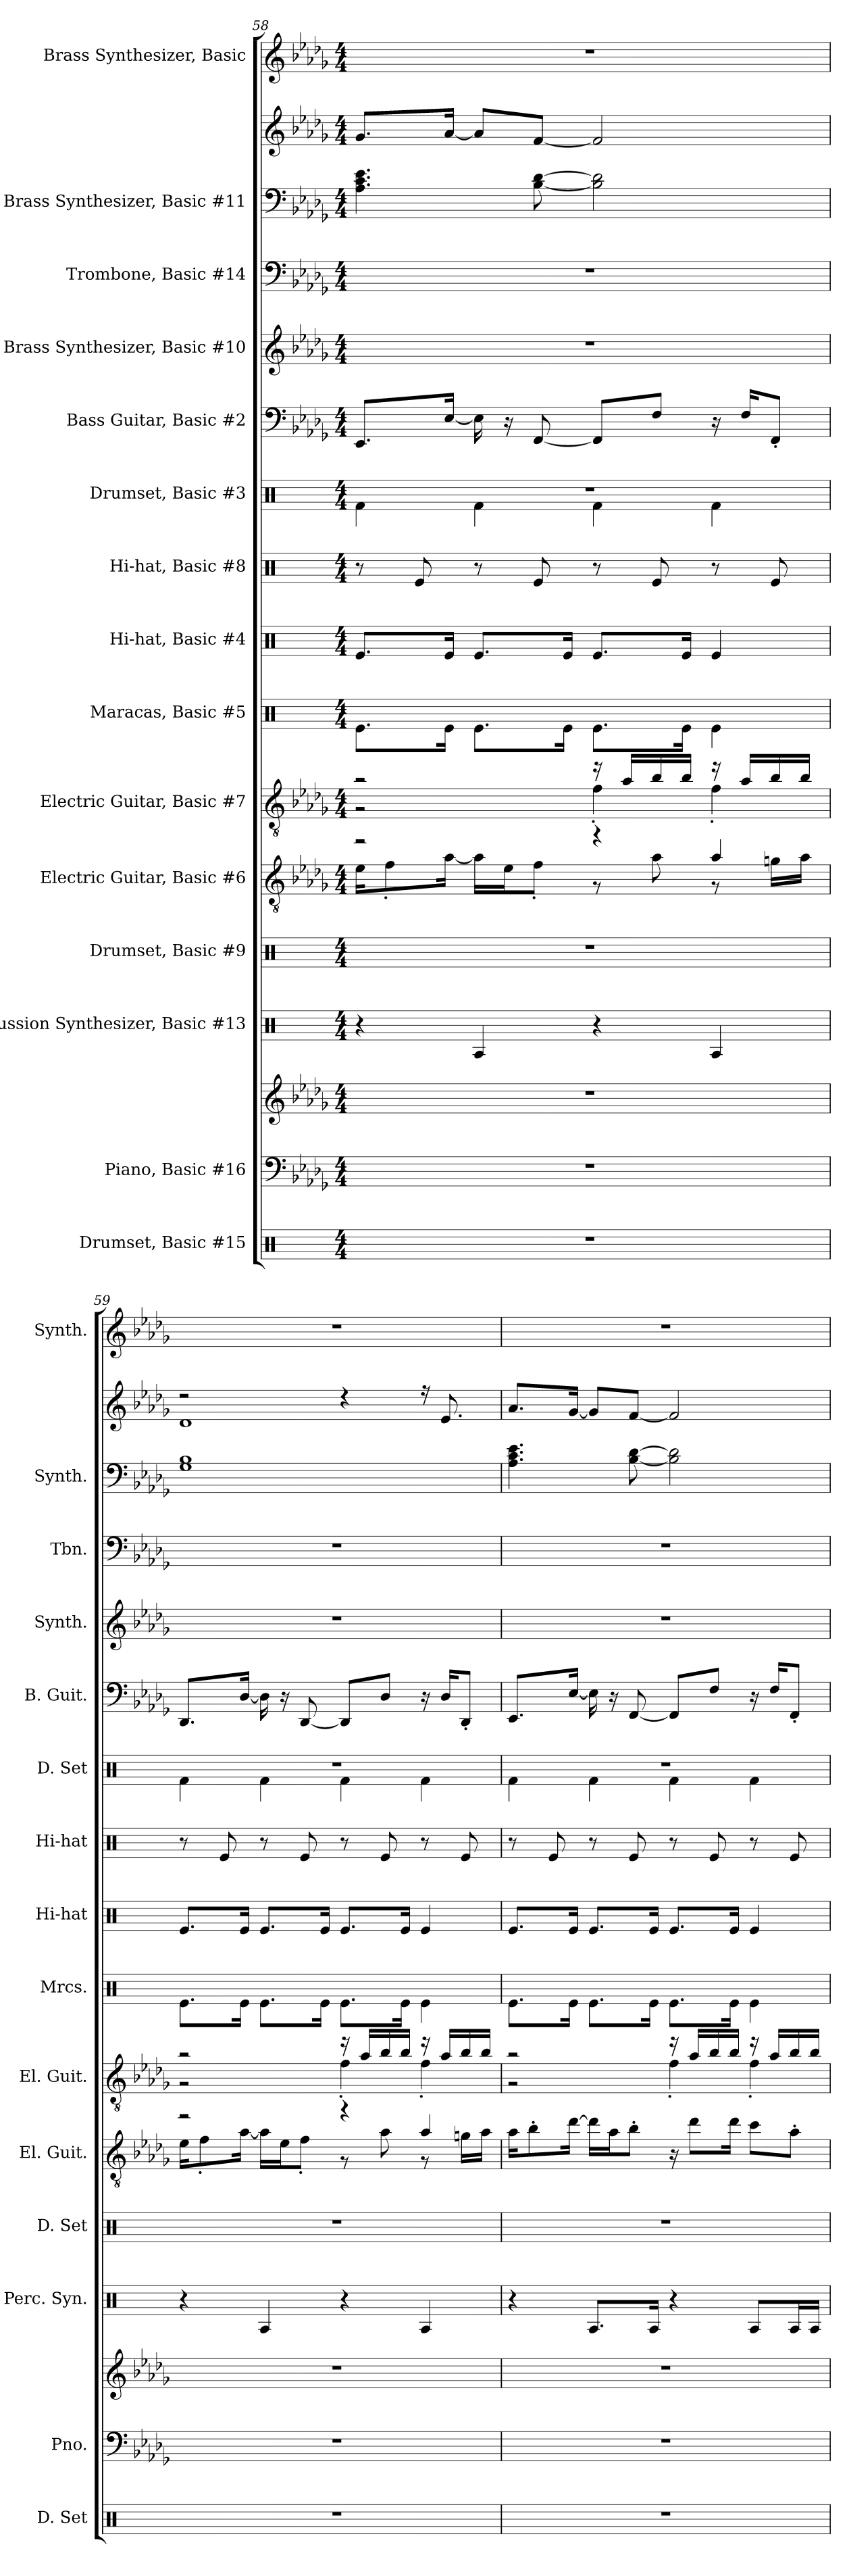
**kern	**kern	**kern	**kern	**kern	**kern	**kern	**kern	**kern	**kern	**kern	**kern	**kern	**kern	**kern	**kern	**kern
*part15	*part14	*part14	*part13	*part12	*part11	*part10	*part9	*part8	*part7	*part6	*part5	*part4	*part3	*part2	*part2	*part1
*staff17	*staff16	*staff15	*staff14	*staff13	*staff12	*staff11	*staff10	*staff9	*staff8	*staff7	*staff6	*staff5	*staff4	*staff3	*staff2	*staff1
*I"Drumset, Basic #15	*I"Piano, Basic #16	*	*I"Percussion Synthesizer, Basic #13	*I"Drumset, Basic #9	*I"Electric Guitar, Basic #6	*I"Electric Guitar, Basic #7	*I"Maracas, Basic #5	*I"Hi-hat, Basic #4	*I"Hi-hat, Basic #8	*I"Drumset, Basic #3	*I"Bass Guitar, Basic #2	*I"Brass Synthesizer, Basic #10	*I"Trombone, Basic #14	*I"Brass Synthesizer, Basic #11	*	*I"Brass Synthesizer, Basic
*I'D. Set	*I'Pno.	*	*I'Perc. Syn.	*I'D. Set	*I'El. Guit.	*I'El. Guit.	*I'Mrcs.	*I'Hi-hat	*I'Hi-hat	*I'D. Set	*I'B. Guit.	*I'Synth.	*I'Tbn.	*I'Synth.	*	*I'Synth.
!!LO:PB:g=z
*clefX	*clefF4	*clefG2	*clefX	*clefX	*clefGv2	*clefGv2	*clefX	*clefX	*clefX	*clefX	*clefF4	*clefG2	*clefF4	*clefF4	*clefG2	*clefG2
*	*	*	*	*	*	*	*	*	*	*	*ITrd7c12	*	*	*	*	*
*k[]	*k[b-e-a-d-g-]	*k[b-e-a-d-g-]	*k[]	*k[]	*k[b-e-a-d-g-]	*k[b-e-a-d-g-]	*k[]	*k[]	*k[]	*k[]	*k[b-e-a-d-g-]	*k[b-e-a-d-g-]	*k[b-e-a-d-g-]	*k[b-e-a-d-g-]	*k[b-e-a-d-g-]	*k[b-e-a-d-g-]
*M4/4	*M4/4	*M4/4	*M4/4	*M4/4	*M4/4	*M4/4	*M4/4	*M4/4	*M4/4	*M4/4	*M4/4	*M4/4	*M4/4	*M4/4	*M4/4	*M4/4
=58	=58	=58	=58	=58	=58	=58	=58	=58	=58	=58	=58	=58	=58	=58	=58	=58
*	*	*	*	*	*^	*^	*	*	*	*^	*	*	*	*	*	*
1r	1r	1r	4r	1r	2r	16e-\KL	2r	2r	8.Re\L	8.Re/L	8r	1r	4Rf\	8.EEE-/L	1r	1r	4.A-\ 4.c\ 4.e-\	8.g-/L	1r
.	.	.	.	.	.	8f'\	.	.	.	.	.	.	.	.	.	.	.	.	.
.	.	.	.	.	.	.	.	.	.	.	8Re/	.	.	.	.	.	.	.	.
.	.	.	.	.	.	[16a-\Jk	.	.	16Re\Jk	16Re/Jk	.	.	.	[16EE-/Jk	.	.	.	[16a-/Jk	.
.	.	.	4RA/	.	.	16a-\LL]	.	.	8.Re\L	8.Re/L	8r	.	4Rf\	16EE-\]	.	.	.	8a-/L]	.
.	.	.	.	.	.	16e-\J	.	.	.	.	.	.	.	16r	.	.	.	.	.
.	.	.	.	.	.	8f'\J	.	.	.	.	8Re/	.	.	[8FFF/	.	.	[8B-\ [8d-\	[8f/J	.
.	.	.	.	.	.	.	.	.	16Re\Jk	16Re/Jk	.	.	.	.	.	.	.	.	.
.	.	.	4r	.	4r	8r	16r	4f'\	8.Re\L	8.Re/L	8r	.	4Rf\	8FFF/L]	.	.	2B-\] 2d-\]	2f/]	.
.	.	.	.	.	.	.	16a-/LL	.	.	.	.	.	.	.	.	.	.	.	.
.	.	.	.	.	.	8a-\	16b-/	.	.	.	8Re/	.	.	8FF/J	.	.	.	.	.
.	.	.	.	.	.	.	16b-/JJ	.	16Re\Jk	16Re/Jk	.	.	.	.	.	.	.	.	.
.	.	.	4RA/	.	4a-/	8r	16r	4f'\	4Re\	4Re/	8r	.	4Rf\	16r	.	.	.	.	.
.	.	.	.	.	.	.	16a-/LL	.	.	.	.	.	.	16FF/KL	.	.	.	.	.
.	.	.	.	.	.	16gn\LL	16b-/	.	.	.	8Re/	.	.	8FFF'/J	.	.	.	.	.
.	.	.	.	.	.	16a-\JJ	16b-/JJ	.	.	.	.	.	.	.	.	.	.	.	.
=59	=59	=59	=59	=59	=59	=59	=59	=59	=59	=59	=59	=59	=59	=59	=59	=59	=59	=59	=59
*	*	*	*	*	*	*	*	*	*	*	*	*	*	*	*	*	*	*^	*
1r	1r	1r	4r	1r	2r	16e-\KL	2r	2r	8.Re\L	8.Re/L	8r	1r	4Rf\	8.DDD-/L	1r	1r	1G- 1B-	2r	1d-	1r
.	.	.	.	.	.	8f'\	.	.	.	.	.	.	.	.	.	.	.	.	.	.
.	.	.	.	.	.	.	.	.	.	.	8Re/	.	.	.	.	.	.	.	.	.
.	.	.	.	.	.	[16a-\Jk	.	.	16Re\Jk	16Re/Jk	.	.	.	[16DD-/Jk	.	.	.	.	.	.
.	.	.	4RA/	.	.	16a-\LL]	.	.	8.Re\L	8.Re/L	8r	.	4Rf\	16DD-\]	.	.	.	.	.	.
.	.	.	.	.	.	16e-\J	.	.	.	.	.	.	.	16r	.	.	.	.	.	.
.	.	.	.	.	.	8f'\J	.	.	.	.	8Re/	.	.	[8DDD-/	.	.	.	.	.	.
.	.	.	.	.	.	.	.	.	16Re\Jk	16Re/Jk	.	.	.	.	.	.	.	.	.	.
.	.	.	4r	.	4r	8r	16r	4f'\	8.Re\L	8.Re/L	8r	.	4Rf\	8DDD-/L]	.	.	.	4r	.	.
.	.	.	.	.	.	.	16a-/LL	.	.	.	.	.	.	.	.	.	.	.	.	.
.	.	.	.	.	.	8a-\	16b-/	.	.	.	8Re/	.	.	8DD-/J	.	.	.	.	.	.
.	.	.	.	.	.	.	16b-/JJ	.	16Re\Jk	16Re/Jk	.	.	.	.	.	.	.	.	.	.
.	.	.	4RA/	.	4a-/	8r	16r	4f'\	4Re\	4Re/	8r	.	4Rf\	16r	.	.	.	16r	.	.
.	.	.	.	.	.	.	16a-/LL	.	.	.	.	.	.	16DD-/KL	.	.	.	8.e-/	.	.
.	.	.	.	.	.	16gn\LL	16b-/	.	.	.	8Re/	.	.	8DDD-'/J	.	.	.	.	.	.
.	.	.	.	.	.	16a-\JJ	16b-/JJ	.	.	.	.	.	.	.	.	.	.	.	.	.
*	*	*	*	*	*v	*v	*	*	*	*	*	*	*	*	*	*	*	*v	*v	*
!!LO:PB:g=z
=60	=60	=60	=60	=60	=60	=60	=60	=60	=60	=60	=60	=60	=60	=60	=60	=60	=60	=60
1r	1r	1r	4r	1r	16a-\KL	2r	2r	8.Re\L	8.Re/L	8r	1r	4Rf\	8.EEE-/L	1r	1r	4.A-\ 4.c\ 4.e-\	8.a-/L	1r
.	.	.	.	.	8b-'\	.	.	.	.	.	.	.	.	.	.	.	.	.
.	.	.	.	.	.	.	.	.	.	8Re/	.	.	.	.	.	.	.	.
.	.	.	.	.	[16dd-\Jk	.	.	16Re\Jk	16Re/Jk	.	.	.	[16EE-/Jk	.	.	.	[16g-/Jk	.
.	.	.	8.RA/L	.	16dd-\LL]	.	.	8.Re\L	8.Re/L	8r	.	4Rf\	16EE-\]	.	.	.	8g-/L]	.
.	.	.	.	.	16a-\J	.	.	.	.	.	.	.	16r	.	.	.	.	.
.	.	.	.	.	8b-'\J	.	.	.	.	8Re/	.	.	[8FFF/	.	.	[8B-\ [8d-\	[8f/J	.
.	.	.	16RA/Jk	.	.	.	.	16Re\Jk	16Re/Jk	.	.	.	.	.	.	.	.	.
.	.	.	4r	.	16r	16r	4f'\	8.Re\L	8.Re/L	8r	.	4Rf\	8FFF/L]	.	.	2B-\] 2d-\]	2f/]	.
.	.	.	.	.	8dd-\L	16a-/LL	.	.	.	.	.	.	.	.	.	.	.	.
.	.	.	.	.	.	16b-/	.	.	.	8Re/	.	.	8FF/J	.	.	.	.	.
.	.	.	.	.	16dd-\Jk	16b-/JJ	.	16Re\Jk	16Re/Jk	.	.	.	.	.	.	.	.	.
.	.	.	8RA/L	.	8cc\L	16r	4f'\	4Re\	4Re/	8r	.	4Rf\	16r	.	.	.	.	.
.	.	.	.	.	.	16a-/LL	.	.	.	.	.	.	16FF/KL	.	.	.	.	.
.	.	.	16RA/L	.	8a-'\J	16b-/	.	.	.	8Re/	.	.	8FFF'/J	.	.	.	.	.
.	.	.	16RA/JJ	.	.	16b-/JJ	.	.	.	.	.	.	.	.	.	.	.	.
*	*	*	*	*	*	*v	*v	*	*	*	*v	*v	*	*	*	*	*	*
=	=	=	=	=	=	=	=	=	=	=	=	=	=	=	=	=
*-	*-	*-	*-	*-	*-	*-	*-	*-	*-	*-	*-	*-	*-	*-	*-	*-
